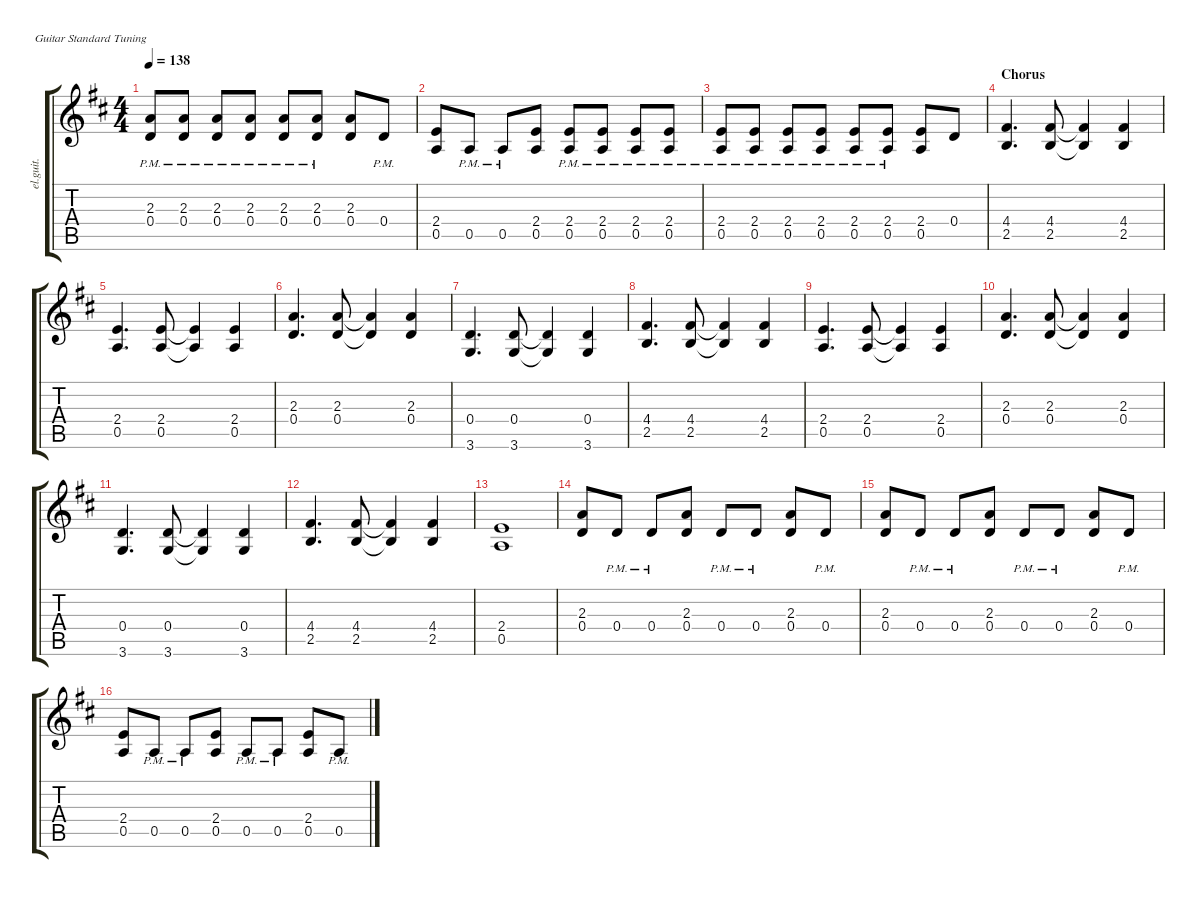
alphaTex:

\hideDynamics
\bracketExtendMode groupsimilarinstruments
\otherSystemsTrackNameOrientation horizontal
\track ("EG5 Dbl" "el.guit.") {instrument electricguitarmuted}
\staff {score tabs}
\tuning (E4 B3 G3 D3 A2 E2)
\ts (4 4)
\tempo 138
\clef g2
\ks d
(0.4{pm acc forcenatural} 2.3{pm acc forcenatural}).8{dy f} (0.4{pm acc forcenatural} 2.3{pm acc forcenatural}).8{dy mf} (0.4{pm acc forcenatural} 2.3{pm acc forcenatural}).8{dy f} (0.4{pm acc forcenatural} 2.3{pm acc forcenatural}).8 (0.4{pm acc forcenatural} 2.3{pm acc forcenatural}).8 (0.4{pm acc forcenatural} 2.3{pm acc forcenatural}).8{dy mf} (0.4{acc forcenatural} 2.3{acc forcenatural}).8{dy f} 0.4{pm acc forcenatural}.8{dy ff} |
(2.4{acc forcenatural} 0.5{acc forcenatural}).8{dy fff} 0.5{pm acc forcenatural}.8{dy ff} 0.5{pm acc forcenatural}.8 (2.4{acc forcenatural} 0.5{acc forcenatural}).8{dy fff} (2.4{pm acc forcenatural} 0.5{pm acc forcenatural}).8{dy p} (2.4{pm acc forcenatural} 0.5{pm acc forcenatural}).8{dy mf} (2.4{pm acc forcenatural} 0.5{pm acc forcenatural}).8{dy f} (2.4{pm acc forcenatural} 0.5{pm acc forcenatural}).8{dy mf} |
(2.4{pm acc forcenatural} 0.5{pm acc forcenatural}).8 (2.4{pm acc forcenatural} 0.5{pm acc forcenatural}).8{dy ff} (2.4{pm acc forcenatural} 0.5{pm acc forcenatural}).8 (2.4{pm acc forcenatural} 0.5{pm acc forcenatural}).8{dy f} (2.4{pm acc forcenatural} 0.5{pm acc forcenatural}).8{dy ff} (2.4{pm acc forcenatural} 0.5{pm acc forcenatural}).8 (2.4{acc forcenatural} 0.5{acc forcenatural}).8 0.4{acc forcenatural}.8{dy f} |
\section ("" "Chorus")
(4.4{acc #} 2.5{acc forcenatural}).4{d dy mf} (4.4{acc #} 2.5{acc forcenatural}).8 (2.5{t acc forcenatural} 4.4{t acc #}).4 (4.4{acc #} 2.5{acc forcenatural}).4 |
(2.4{acc forcenatural} 0.5{acc forcenatural}).4{d} (2.4{acc forcenatural} 0.5{acc forcenatural}).8 (0.5{t acc forcenatural} 2.4{t acc forcenatural}).4 (2.4{acc forcenatural} 0.5{acc forcenatural}).4 |
(2.3{acc forcenatural} 0.4{acc forcenatural}).4{d} (0.4{acc forcenatural} 2.3{acc forcenatural}).8 (0.4{t acc forcenatural} 2.3{t acc forcenatural}).4 (2.3{acc forcenatural} 0.4{acc forcenatural}).4 |
(0.4{acc forcenatural} 3.6{acc forcenatural}).4{d} (0.4{acc forcenatural} 3.6{acc forcenatural}).8 (3.6{t acc forcenatural} 0.4{t acc forcenatural}).4 (0.4{acc forcenatural} 3.6{acc forcenatural}).4 |
(4.4{acc #} 2.5{acc forcenatural}).4{d} (4.4{acc #} 2.5{acc forcenatural}).8 (2.5{t acc forcenatural} 4.4{t acc #}).4 (4.4{acc #} 2.5{acc forcenatural}).4 |
(2.4{acc forcenatural} 0.5{acc forcenatural}).4{d} (2.4{acc forcenatural} 0.5{acc forcenatural}).8 (0.5{t acc forcenatural} 2.4{t acc forcenatural}).4 (2.4{acc forcenatural} 0.5{acc forcenatural}).4 |
(2.3{acc forcenatural} 0.4{acc forcenatural}).4{d} (0.4{acc forcenatural} 2.3{acc forcenatural}).8 (0.4{t acc forcenatural} 2.3{t acc forcenatural}).4 (2.3{acc forcenatural} 0.4{acc forcenatural}).4 |
(0.4{acc forcenatural} 3.6{acc forcenatural}).4{d} (0.4{acc forcenatural} 3.6{acc forcenatural}).8 (3.6{t acc forcenatural} 0.4{t acc forcenatural}).4 (0.4{acc forcenatural} 3.6{acc forcenatural}).4 |
(4.4{acc #} 2.5{acc forcenatural}).4{d} (4.4{acc #} 2.5{acc forcenatural}).8 (2.5{t acc forcenatural} 4.4{t acc #}).4 (4.4{acc #} 2.5{acc forcenatural}).4 |
(2.4{acc forcenatural} 0.5{acc forcenatural}).1 |
(0.4{acc forcenatural} 2.3{acc forcenatural}).8{dy f} 0.4{pm acc forcenatural}.8 0.4{pm acc forcenatural}.8 (0.4{acc forcenatural} 2.3{acc forcenatural}).8 0.4{pm acc forcenatural}.8 0.4{pm acc forcenatural}.8 (0.4{acc forcenatural} 2.3{acc forcenatural}).8 0.4{pm acc forcenatural}.8 |
(0.4{acc forcenatural} 2.3{acc forcenatural}).8 0.4{pm acc forcenatural}.8 0.4{pm acc forcenatural}.8 (0.4{acc forcenatural} 2.3{acc forcenatural}).8 0.4{pm acc forcenatural}.8 0.4{pm acc forcenatural}.8 (0.4{acc forcenatural} 2.3{acc forcenatural}).8 0.4{pm acc forcenatural}.8 |
(2.4{acc forcenatural} 0.5{acc forcenatural}).8 0.5{pm acc forcenatural}.8 0.5{pm acc forcenatural}.8 (0.5{acc forcenatural} 2.4{acc forcenatural}).8 0.5{pm acc forcenatural}.8 0.5{pm acc forcenatural}.8 (0.5{acc forcenatural} 2.4{acc forcenatural}).8 0.5{pm acc forcenatural}.8
